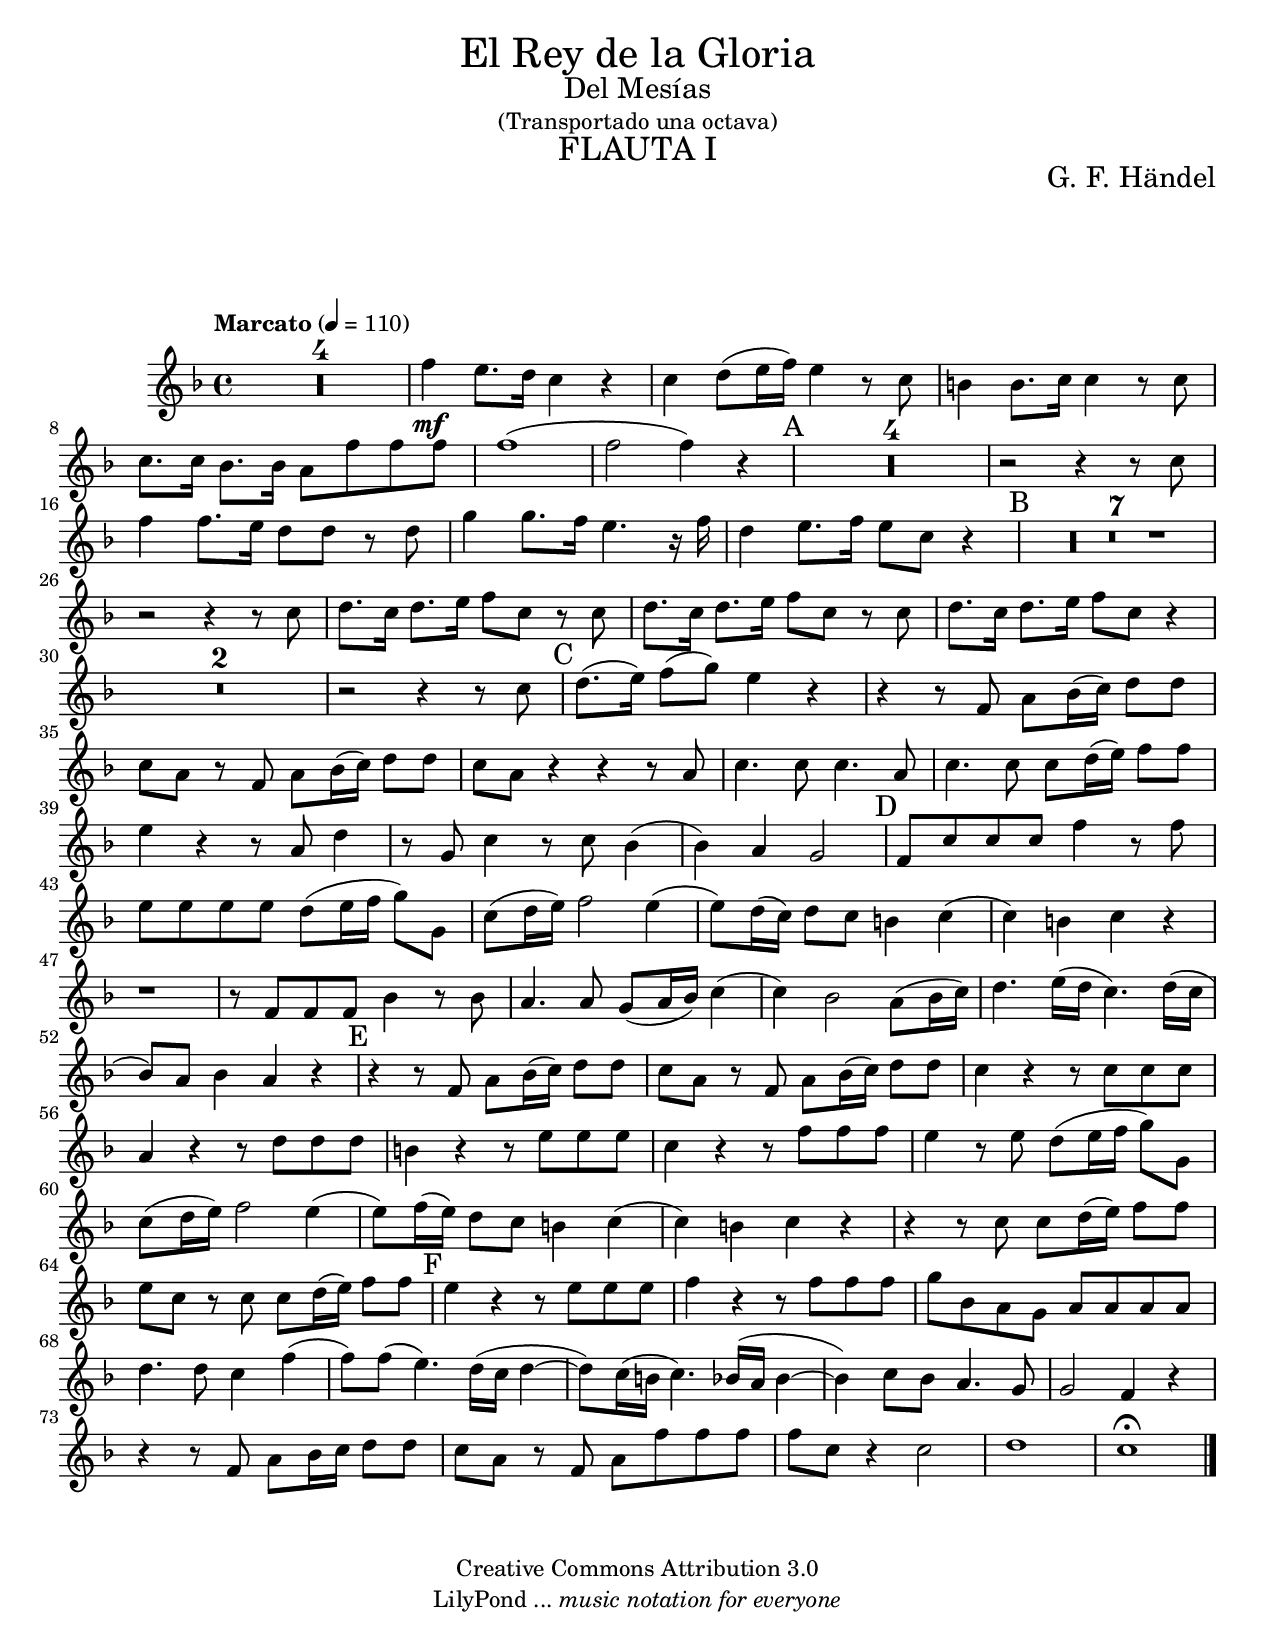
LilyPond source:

% Created on Wed Jan 26 21:22:44 CST 2011
% by search.sam@

\version "2.23.2"

%#(set-global-staff-size 19)

\markup { \fill-line { \center-column { \fontsize #5 "El Rey de la Gloria" \fontsize #2 "Del Mesías" "(Transportado una octava)" \fontsize #3 \caps "FLAUTA I" } } }

\markup { \fill-line { " " \center-column { \fontsize #2 "G. F. Händel" } } }

\header {
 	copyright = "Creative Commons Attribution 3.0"
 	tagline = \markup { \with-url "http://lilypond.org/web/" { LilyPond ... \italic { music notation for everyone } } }
 	breakbefore = ##t
}

flauta = \new Staff {
	\time 4/4
	\tempo "Marcato" 4 = 110
	\set Staff.midiInstrument = "flute"
	\set Score.skipBars = ##t
	\key f \major
	\clef treble
	
	\relative c' { 	
 % Type notes here 
 	R1*4 |%4
 	f'4\mf e8. d16 c4 r4 |%5
 	c4 d8 (e16 f) e4 r8 c8 |%6
 	b4 b8. c16 c4 r8 c8 |%7
 	c8. c16 bes8. bes16 a8 f'8 f8 f8 |%8
 	f1( |%9
 	f2 f4) r4 |%10
 	\mark A R1*4 |%14
 	r2 r4 r8 c8 |%15
 	f4 f8. e16 d8 d8 r8 d8 |%16
 	g4 g8. f16 e4. r16 f16 |%17
 	d4 e8. f16 e8 c8 r4 |%18
 	\mark B R1*7 |%25
 	r2 r4 r8 c8 |%26
 	d8. c16 d8. e16 f8 c8 r8 c8 |%27
 	d8. c16 d8. e16 f8 c8 r8 c8 |%28
 	d8. c16 d8. e16 f8 c8 r4 |%29
 	R1*2 |%31
 	r2 r4 r8 c8 |%32
 	\mark C d8. (e16) f8 (g8) e4 r4 |%33
 	r4 r8 f,8 a8 bes16 (c16) d8 d8 |%34
 	c8 a8 r8 f8 a8 bes16 (c16) d8 d8 |%35
 	c8 a8 r4 r4 r8 a8 |%36
 	c4. c8 c4. a8 |%37
 	c4. c8 c8 d16 (e16) f8 f8 |%38
 	e4 r4 r8 a,8 d4 |%39
 	r8 g,8 c4 r8 c8 bes4( |%40
 	bes4) a4 g2 |%41
 	\mark D f8 c'8 c8 c8 f4 r8 f8 |%42
 	e8 e8 e8 e8 d8 (e16 f16 g8) g,8 |%43
 	c8 (d16 e16) f2 e4( |%44
 	e8) d16 (c16) d8 c8 b4 c4( |%45
 	c4) b4 c4 r4 |%46
 	r1 |%47
 	r8 f,8 f8 f8 bes4 r8 bes8 |%48
 	a4. a8 g8 (a16 bes16) c4( |%49
 	c4) bes2 a8 (bes16 c16) |%50
 	d4. e16 (d16 c4.) d16 (c16 |%51
 	bes8) a8 bes4 a4 r4 |%52
 	\mark E r4 r8 f8 a8 bes16 (c16) d8 d8 |%53
 	c8 a8 r8 f8 a8 bes16 (c16) d8 d8 |%54
 	c4 r4 r8 c8 c8 c8 |%55
 	a4 r4 r8 d8 d8 d8 |%56
 	b4 r4 r8 e8 e8 e8 |%57
 	c4 r4 r8 f8 f8 f8 |%58
 	e4 r8 e8 d8 (e16 f16 g8) g,8 |%59
 	c8 (d16 e16) f2 e4( |%60
 	e8) f16 (e16) d8 c8 b4 c( |%61
 	c4) b4 c4 r4 |%62
 	r4 r8 c8 c8 d16 (e16) f8 f8 |%63
 	e8 c8 r8 c8 c8 d16 (e16) f8 f8 |%64
 	\mark F e4 r4 r8 e8 e8 e8 |%65
 	f4 r4 r8 f8 f8 f8 |%66
 	g8 bes,8 a8 g8 a8 a8 a8 a8 |%67
 	d4. d8 c4 f4( |%68
 	f8) f8 (e4.) d16 (c16 d4~ |%69
 	d8) c16 (b16 c4.) bes16 (a16 bes4~ |%70
 	bes4) c8 bes8 a4. g8  |%71
 	g2 f4 r4 |%72
 	r4 r8 f8 a8 bes16 c16 d8 d8 |%73
 	c8 a8 r8 f8 a8 f'8 f8 f8 |%74
 	f8 c8 r4 c2 |%75
 	d1 |%76
 	c1\fermata |%77
	\bar "|."
	}
}


\score {
	<<
		\flauta
	>>
	\midi {
	}
	\layout {
	}
}

\paper {
	#(set-paper-size "letter")
	system-system-spacing = #'((basic-distance . 0.1) (padding . 0))
	ragged-last-bottom = ##f
	ragged-bottom = ##f
}